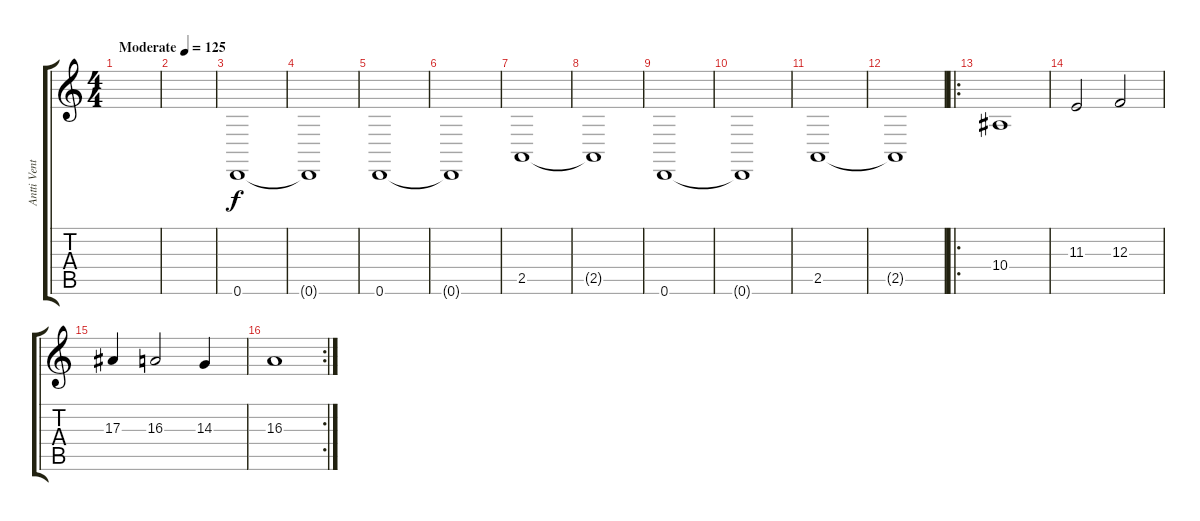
\track ("Antti Ventola" "Antti Vent") {instrument stringensemble1}
\staff {score tabs}
\tuning (D4 A3 F3 C3 G2 D2) {hide}
\ts (4 4)
\tempo (125 "Moderate")
\clef g2
\ks c
|
|
0.6.1 |
0.6{t}.1 |
0.6.1 |
0.6{t}.1 |
2.5.1 |
2.5{t}.1 |
0.6.1 |
0.6{t}.1 |
2.5.1 |
2.5{t}.1 |
\ro
10.4.1 |
11.3.2 12.3.2 |
17.3.4 16.3.2 14.3.4 |
\rc 2
16.3.1
